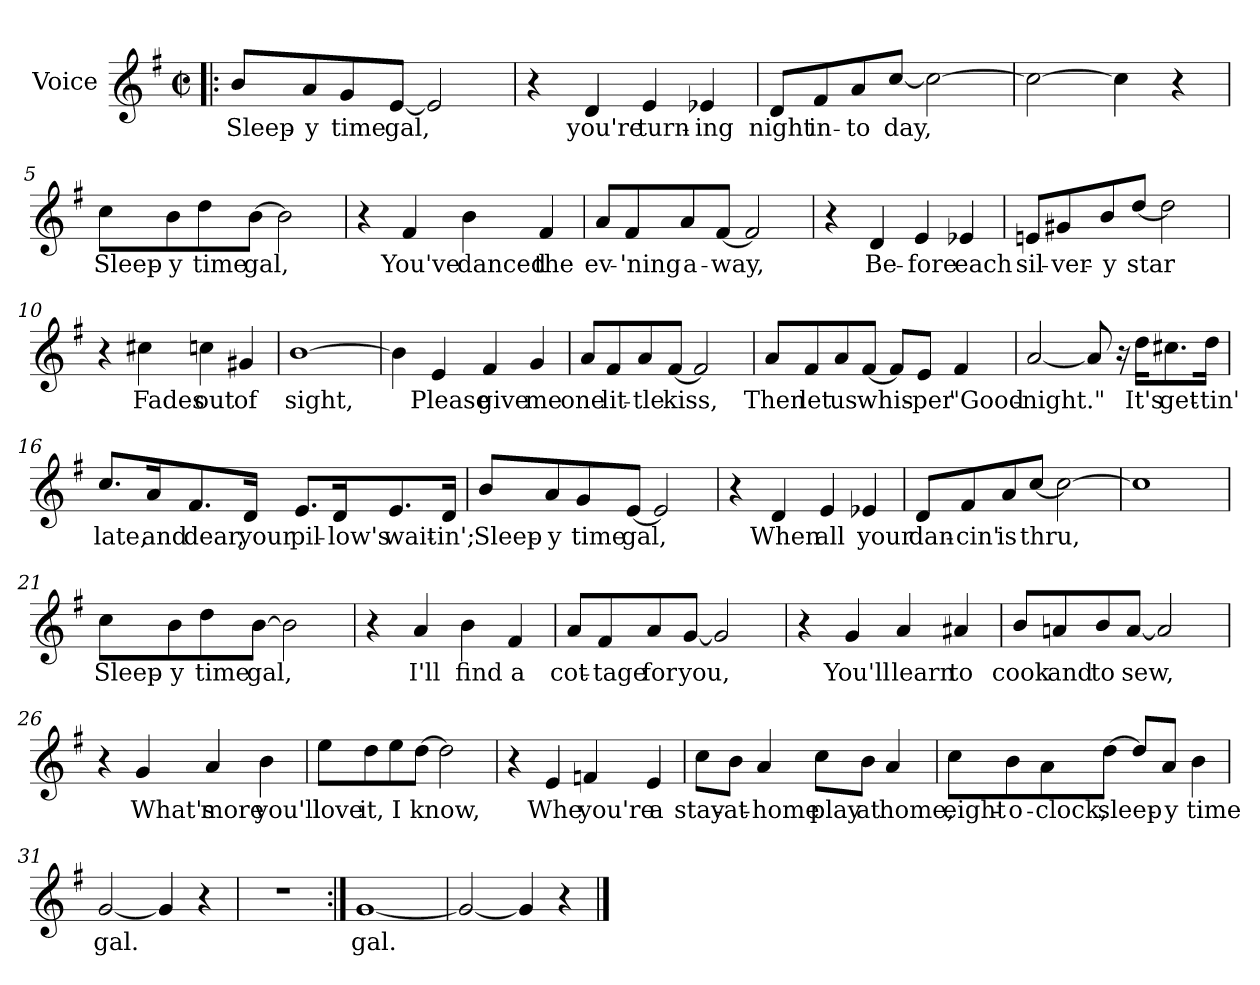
**kern	**text
*part1	*part1
*staff1	*staff1
*I"Voice	*
*clefG2	*
*k[f#]	*
*G:	*
*M2/2	*
*met(c|)	*
=1!|:	=1!|:
8b/L	Sleep-
8a/	-y
8g/	time
[8e/J	gal,
2e/]	.
=2	=2
4r	.
4d/	you're
4e/	turn-
4e-X/	-ing
=3	=3
8d/L	night
8f#/	in-
8a/	-to
[8cc/J	day,
2cc\_	.
=4	=4
2cc\_	.
4cc\]	.
4r	.
!!LO:LB:g=z
=5	=5
8cc\L	Sleep-
8b\	-y
8dd\	time
[8b\J	gal,
2b\]	.
=6	=6
4r	.
4f#/	You've
4b\	danced
4f#/	the
=7	=7
8a/L	ev-
8f#/	-'ning
8a/	a-
[8f#/J	-way,
2f#/]	.
=8	=8
4r	.
4d/	Be-
4e/	-fore
4e-X/	each
!!LO:LB:g=z
=9	=9
8en/L	sil-
8g#X/	-ver-
8b/	-y
[8dd/J	star
2dd\]	.
=10	=10
4r	.
4cc#X\	Fades
4ccn\	out
4g#X/	of
=11	=11
[1b	sight,
=12	=12
4b\]	.
4e/	Please
4f#/	give
4g/	me
=13	=13
8a/L	one
8f#/	lit-
8a/	-tle
[8f#/J	kiss,
2f#/]	.
!!LO:LB:g=z
=14	=14
8a/L	Then
8f#/	let
8a/	us
[8f#/J	whis-
8f#/L]	.
8e/J	per
4f#/	"Good-
=15	=15
[2a/	-night."
8a/]	.
16r	.
16dd\L	It's
8.cc#X\	get-
16dd\J	tin'
=16	=16
8.cc/L	late,
16a/	and
8.f#/	dear,
16d/J	your
8.e/L	pil-
16d/	low's
8.e/	wait-
16d/J	-in';
!!LO:LB:g=z
=17	=17
8b/L	Sleep-
8a/	-y
8g/	time
[8e/J	gal,
2e/]	.
=18	=18
4r	.
4d/	When
4e/	all
4e-X/	your
=19	=19
8d/L	dan-
8f#/	-cin'
8a/	is
[8cc/J	thru,
2cc\_	.
=20	=20
1cc]	.
=21	=21
8cc\L	Sleep-
8b\	-y
8dd\	time
[8b\J	gal,
2b\]	.
!!LO:LB:g=z
=22	=22
4r	.
4a/	I'll
4b\	find
4f#/	a
=23	=23
8a/L	cot-
8f#/	-tage
8a/	for
[8g/J	you,
2g/]	.
=24	=24
4r	.
4g/	You'll
4a/	learn
4a#X/	to
=25	=25
8b/L	cook
8an/	and
8b/	to
[8a/J	sew,
2a/]	.
!!LO:LB:g=z
=26	=26
4r	.
4g/	What's
4a/	more
4b\	you'll
=27	=27
8ee\L	love
8dd\	it,
8ee\	I
[8dd\J	know,
2dd\]	.
=28	=28
4r	.
4e/	Whe
4fn/	you're
4e/	a
=29	=29
8cc\L	stay-
8b\J	-at-
4a/	home
8cc\L	play
8b\J	at
4a/	home,
!!LO:LB:g=z
=30	=30
8cc\L	eight-
8b\	-o-
8a\	-clock,
[8dd\J	sleep-
8dd/L]	.
8a/J	-y
4b\	time
=31	=31
[2g/	gal.
4g/]	.
4r	.
=32	=32
1r	.
=33:|!	=33:|!
[1g	gal.
=34	=34
2g/_	.
4g/]	.
4r	.
==	==
*-	*-
